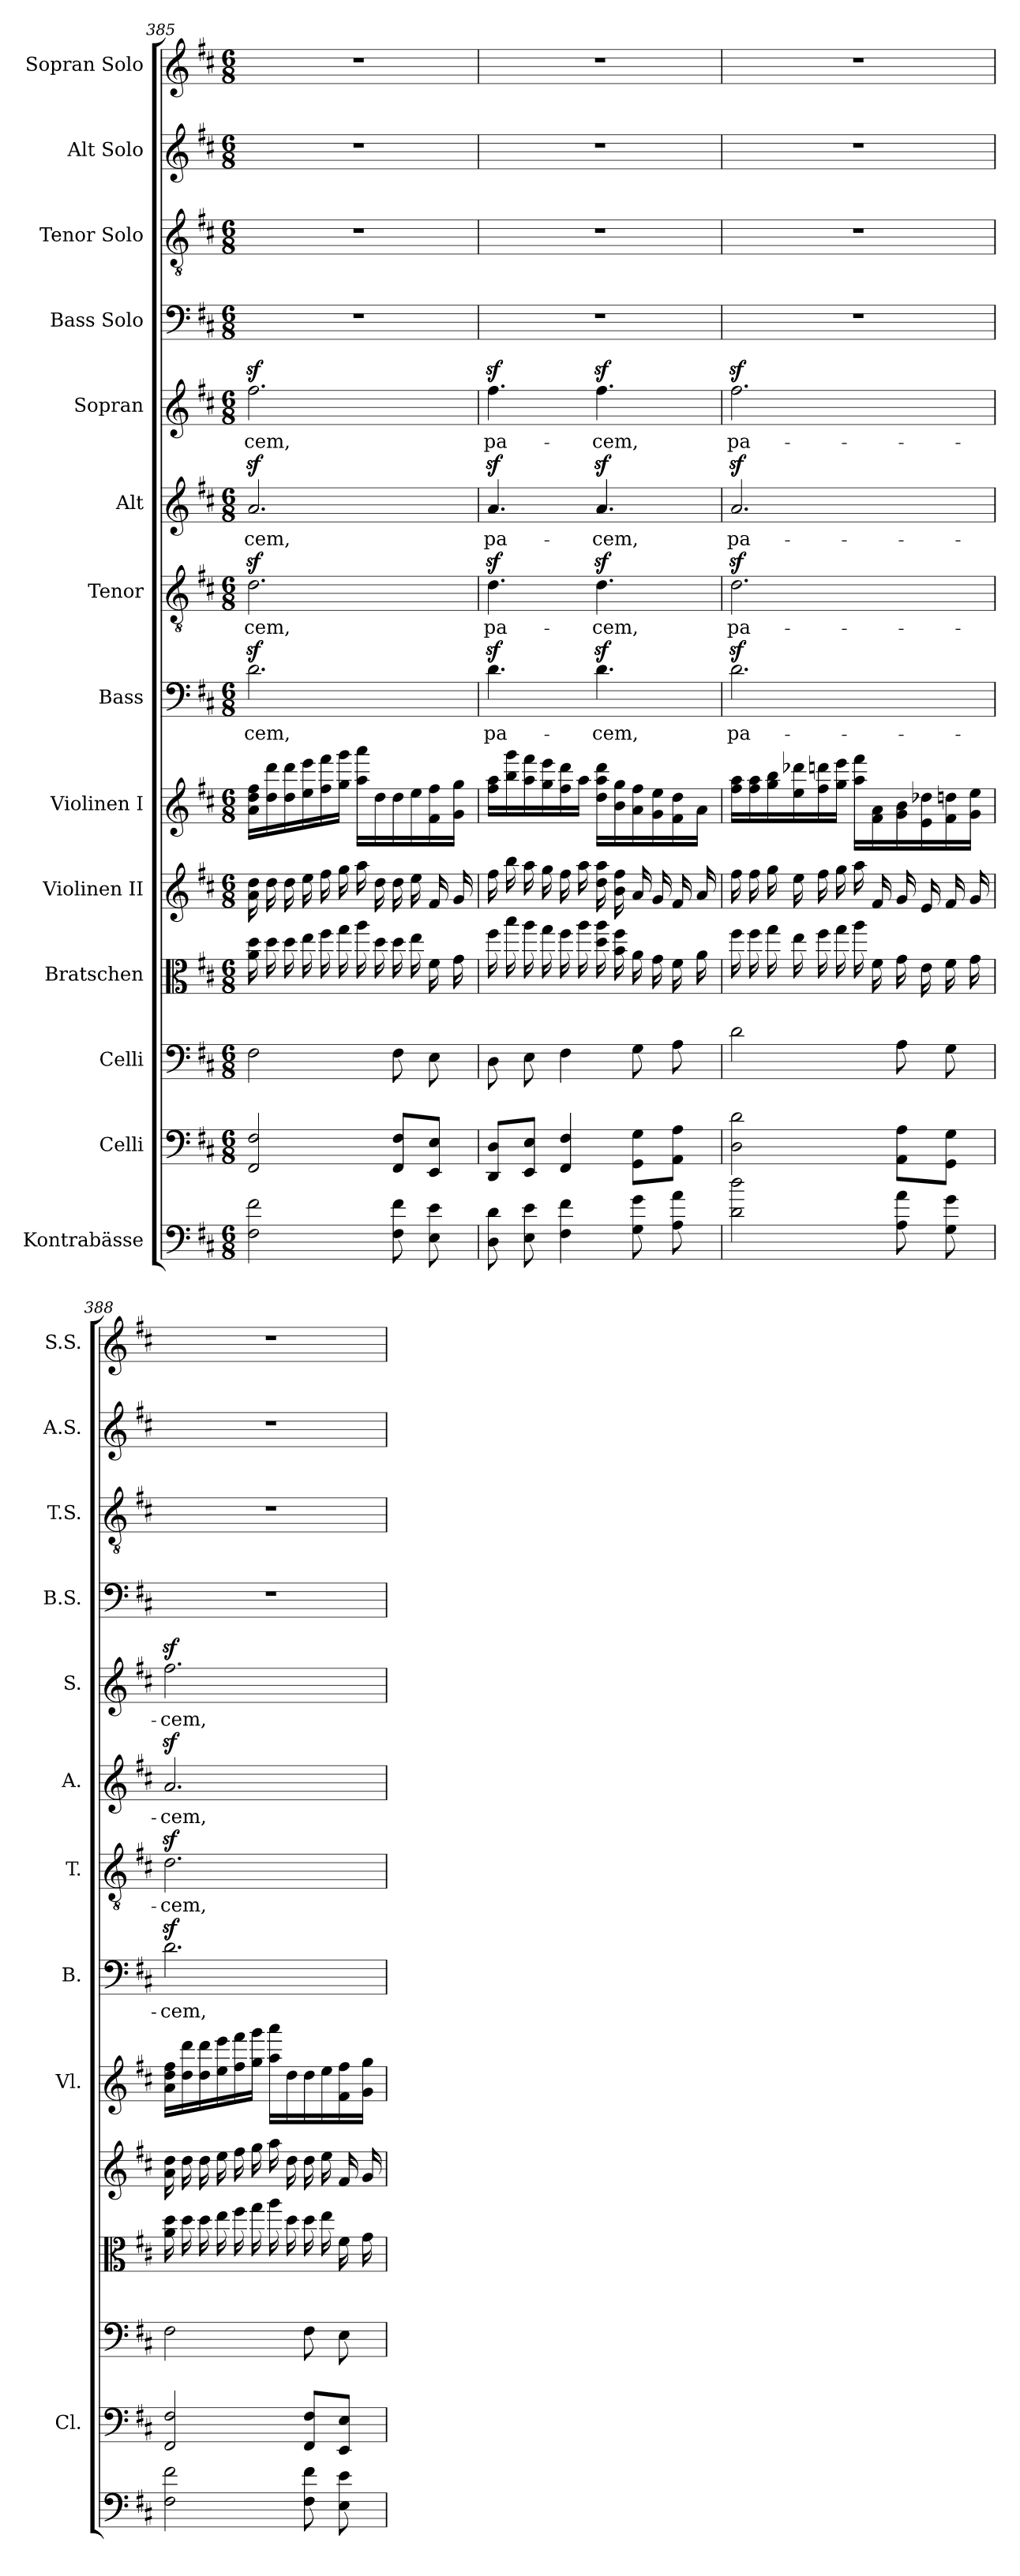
**kern	**kern	**kern	**kern	**kern	**kern	**kern	**text	**kern	**text	**kern	**text	**kern	**text	**kern	**kern	**kern	**kern
*part14	*part13	*part12	*part11	*part10	*part9	*part8	*part8	*part7	*part7	*part6	*part6	*part5	*part5	*part4	*part3	*part2	*part1
*staff14	*staff13	*staff12	*staff11	*staff10	*staff9	*staff8	*staff8	*staff7	*staff7	*staff6	*staff6	*staff5	*staff5	*staff4	*staff3	*staff2	*staff1
*I"Kontrabässe	*I"Celli	*I"Celli	*I"Bratschen	*I"Violinen II	*I"Violinen I	*I"Bass	*	*I"Tenor	*	*I"Alt	*	*I"Sopran	*	*I"Bass Solo	*I"Tenor Solo	*I"Alt Solo	*I"Sopran Solo
*	*I'Cl.	*	*	*	*I'Vl.	*I'B.	*	*I'T.	*	*I'A.	*	*I'S.	*	*I'B.S.	*I'T.S.	*I'A.S.	*I'S.S.
*clefF4	*clefF4	*clefF4	*clefC3	*clefG2	*clefG2	*clefF4	*	*clefGv2	*	*clefG2	*	*clefG2	*	*clefF4	*clefGv2	*clefG2	*clefG2
*ITrd7c12	*	*	*	*	*	*	*	*	*	*	*	*	*	*	*	*	*
*k[f#c#]	*k[f#c#]	*k[f#c#]	*k[f#c#]	*k[f#c#]	*k[f#c#]	*k[f#c#]	*	*k[f#c#]	*	*k[f#c#]	*	*k[f#c#]	*	*k[f#c#]	*k[f#c#]	*k[f#c#]	*k[f#c#]
*	*D:	*D:	*D:	*D:	*D:	*D:	*	*D:	*	*D:	*	*D:	*	*D:	*D:	*D:	*D:
*M6/8	*M6/8	*M6/8	*M6/8	*M6/8	*M6/8	*M6/8	*	*M6/8	*	*M6/8	*	*M6/8	*	*M6/8	*M6/8	*M6/8	*M6/8
=385	=385	=385	=385	=385	=385	=385	=385	=385	=385	=385	=385	=385	=385	=385	=385	=385	=385
!	!	!	!	!	!	!	!LO:LY:b	!	!LO:LY:b	!	!LO:LY:b	!	!LO:LY:b	!	!	!	!
2FF#\ 2F#\	2FF#/ 2F#/	2F#\	16a\ 16dd\	16a\ 16dd\	16a\ 16dd\ 16ff#\LL	2.dz>\	cem,	2.dz>\	cem,	2.az>/	cem,	2.ff#z>\	cem,	2.r	2.r	2.r	2.r
.	.	.	16dd\	16dd\	16dd\ 16ddd\	.	.	.	.	.	.	.	.	.	.	.	.
.	.	.	16dd\	16dd\	16dd\ 16ddd\	.	.	.	.	.	.	.	.	.	.	.	.
.	.	.	16ee\	16ee\	16ee\ 16eee\	.	.	.	.	.	.	.	.	.	.	.	.
.	.	.	16ff#\	16ff#\	16ff#\ 16fff#\	.	.	.	.	.	.	.	.	.	.	.	.
.	.	.	16gg\	16gg\	16gg\ 16ggg\JJ	.	.	.	.	.	.	.	.	.	.	.	.
.	.	.	16aa\	16aa\	16aa\ 16aaa\LL	.	.	.	.	.	.	.	.	.	.	.	.
.	.	.	16dd\	16dd\	16dd\	.	.	.	.	.	.	.	.	.	.	.	.
8FF#\ 8F#\	8FF#/ 8F#/L	8F#\	16dd\	16dd\	16dd\	.	.	.	.	.	.	.	.	.	.	.	.
.	.	.	16ee\	16ee\	16ee\	.	.	.	.	.	.	.	.	.	.	.	.
8EE\ 8E\	8EE/ 8E/J	8E\	16f#\	16f#/	16f#\ 16ff#\	.	.	.	.	.	.	.	.	.	.	.	.
.	.	.	16g\	16g/	16g\ 16gg\JJ	.	.	.	.	.	.	.	.	.	.	.	.
!!LO:PB:g=z
=386	=386	=386	=386	=386	=386	=386	=386	=386	=386	=386	=386	=386	=386	=386	=386	=386	=386
!	!	!	!	!	!	!	!LO:LY:b	!	!LO:LY:b	!	!LO:LY:b	!	!LO:LY:b	!	!	!	!
8DD\ 8D\	8DD/ 8D/L	8D\	16ff#\	16ff#\	16ff#\ 16aa\LL	4.dz>\	-pa-	4.dz>\	-pa-	4.az>/	-pa-	4.ff#z>\	-pa-	2.r	2.r	2.r	2.r
.	.	.	16bb\	16bb\	16bb\ 16ggg\	.	.	.	.	.	.	.	.	.	.	.	.
8EE\ 8E\	8EE/ 8E/J	8E\	16aa\	16aa\	16aa\ 16fff#\	.	.	.	.	.	.	.	.	.	.	.	.
.	.	.	16gg\	16gg\	16gg\ 16eee\	.	.	.	.	.	.	.	.	.	.	.	.
4FF#\ 4F#\	4FF#/ 4F#/	4F#\	16ff#\	16ff#\	16ff#\ 16ddd\	.	.	.	.	.	.	.	.	.	.	.	.
.	.	.	16aa\	16aa\	16aa\JJ	.	.	.	.	.	.	.	.	.	.	.	.
!	!	!	!	!	!	!	!LO:LY:b	!	!LO:LY:b	!	!LO:LY:b	!	!LO:LY:b	!	!	!	!
.	.	.	16dd\ 16aa\	16dd\ 16aa\	16dd\ 16aa\ 16ddd\LL	4.dz>\	cem,	4.dz>\	cem,	4.az>/	cem,	4.ff#z>\	cem,	.	.	.	.
.	.	.	16b\ 16ff#\	16b\ 16ff#\	16b\ 16gg\	.	.	.	.	.	.	.	.	.	.	.	.
8GG\ 8G\	8GG\ 8G\L	8G\	16a\	16a/	16a\ 16ff#\	.	.	.	.	.	.	.	.	.	.	.	.
.	.	.	16g\	16g/	16g\ 16ee\	.	.	.	.	.	.	.	.	.	.	.	.
8AA\ 8A\	8AA\ 8A\J	8A\	16f#\	16f#/	16f#\ 16dd\	.	.	.	.	.	.	.	.	.	.	.	.
.	.	.	16a\	16a/	16a\JJ	.	.	.	.	.	.	.	.	.	.	.	.
=387	=387	=387	=387	=387	=387	=387	=387	=387	=387	=387	=387	=387	=387	=387	=387	=387	=387
!	!	!	!	!	!	!	!LO:LY:b	!	!LO:LY:b	!	!LO:LY:b	!	!LO:LY:b	!	!	!	!
2D\ 2d\	2D\ 2d\	2d\	16ff#\	16ff#\	16ff#\ 16aa\LL	2.dz>\	-pa-	2.dz>\	-pa-	2.az>/	-pa-	2.ff#z>\	pa-	2.r	2.r	2.r	2.r
.	.	.	16ff#\	16ff#\	16ff#\ 16aa\	.	.	.	.	.	.	.	.	.	.	.	.
.	.	.	16gg\	16gg\	16gg\ 16bb\	.	.	.	.	.	.	.	.	.	.	.	.
.	.	.	16ee\	16ee\	16ee\ 16ddd-X\	.	.	.	.	.	.	.	.	.	.	.	.
.	.	.	16ff#\	16ff#\	16ff#\ 16dddn\	.	.	.	.	.	.	.	.	.	.	.	.
.	.	.	16gg\	16gg\	16gg\ 16eee\JJ	.	.	.	.	.	.	.	.	.	.	.	.
.	.	.	16aa\	16aa\	16aa\ 16fff#\LL	.	.	.	.	.	.	.	.	.	.	.	.
.	.	.	16f#\	16f#/	16f#\ 16a\	.	.	.	.	.	.	.	.	.	.	.	.
8AA\ 8A\	8AA\ 8A\L	8A\	16g\	16g/	16g\ 16b\	.	.	.	.	.	.	.	.	.	.	.	.
.	.	.	16e\	16e/	16e\ 16dd-X\	.	.	.	.	.	.	.	.	.	.	.	.
8GG\ 8G\	8GG\ 8G\J	8G\	16f#\	16f#/	16f#\ 16ddn\	.	.	.	.	.	.	.	.	.	.	.	.
.	.	.	16g\	16g/	16g\ 16ee\JJ	.	.	.	.	.	.	.	.	.	.	.	.
=388	=388	=388	=388	=388	=388	=388	=388	=388	=388	=388	=388	=388	=388	=388	=388	=388	=388
!	!	!	!	!	!	!	!LO:LY:b	!	!LO:LY:b	!	!LO:LY:b	!	!LO:LY:b	!	!	!	!
2FF#\ 2F#\	2FF#/ 2F#/	2F#\	16a\ 16dd\	16a\ 16dd\	16a\ 16dd\ 16ff#\LL	2.dz>\	cem,	2.dz>\	cem,	2.az>/	cem,	2.ff#z>\	-cem,	2.r	2.r	2.r	2.r
.	.	.	16dd\	16dd\	16dd\ 16ddd\	.	.	.	.	.	.	.	.	.	.	.	.
.	.	.	16dd\	16dd\	16dd\ 16ddd\	.	.	.	.	.	.	.	.	.	.	.	.
.	.	.	16ee\	16ee\	16ee\ 16eee\	.	.	.	.	.	.	.	.	.	.	.	.
.	.	.	16ff#\	16ff#\	16ff#\ 16fff#\	.	.	.	.	.	.	.	.	.	.	.	.
.	.	.	16gg\	16gg\	16gg\ 16ggg\JJ	.	.	.	.	.	.	.	.	.	.	.	.
.	.	.	16aa\	16aa\	16aa\ 16aaa\LL	.	.	.	.	.	.	.	.	.	.	.	.
.	.	.	16dd\	16dd\	16dd\	.	.	.	.	.	.	.	.	.	.	.	.
8FF#\ 8F#\	8FF#/ 8F#/L	8F#\	16dd\	16dd\	16dd\	.	.	.	.	.	.	.	.	.	.	.	.
.	.	.	16ee\	16ee\	16ee\	.	.	.	.	.	.	.	.	.	.	.	.
8EE\ 8E\	8EE/ 8E/J	8E\	16f#\	16f#/	16f#\ 16ff#\	.	.	.	.	.	.	.	.	.	.	.	.
.	.	.	16g\	16g/	16g\ 16gg\JJ	.	.	.	.	.	.	.	.	.	.	.	.
=	=	=	=	=	=	=	=	=	=	=	=	=	=	=	=	=	=
*-	*-	*-	*-	*-	*-	*-	*-	*-	*-	*-	*-	*-	*-	*-	*-	*-	*-
